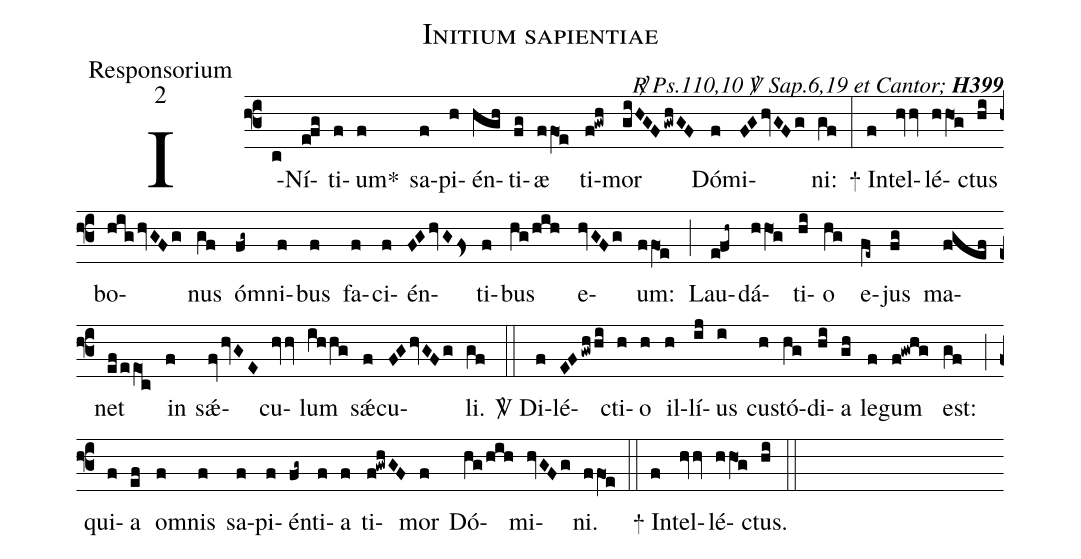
name:Initium sapientiae;
office-part:Responsorium;
mode:2;
commentary:{\itshape\mdseries \Rbar\  Ps.110,10 \Vbar\ Sap.6,19 et Cantor;\/} {\bfseries H399};
%%
(f3) I(c)Ní(e!fg)ti(f)um<sp>*</sp>(f) sa(f)pi(h)én(hgh)ti(fg)æ(ffO1e) ti(f!gwh)mor(giHGFgwhGF) Dó(f)mi(FGhvGFg)ni:(gf) (:)
<sp>+</sp> In(f)tel(hvv)lé(hhO1g)ctus(hi) bo(highvGFg)nus(gf) ó(fg~)mni(f)bus(f) fa(f)ci(f)én(FGhvGFs>)ti(f)bus(hg/hih) e(hvGFg)um:(ffO1e) (;)
Lau(e!fh~)dá(hhO1g)ti(hi)o(hg) e(fe~)jus(fg) ma(fgef)net(ef/eeO1c) in(f) sǽ(fvhvGE)cu(hvv)lum(ihhg) sǽ(f)cu(FGhvGFg)li.(gf) (::)
<sp>V/</sp> Di(f)lé(EFgwhhi)cti(h)o(h) il(h)lí(ij)us(i) cu(h)stó(hg)di(hi)a(gh) le(f)gum(f!gwhg) est:(gf) (;)
qui(f)a(ef) o(f)mnis(f) sa(f)pi(f)én(fg~)ti(f)a(f) ti(f!gwhGF)mor(f) Dó(hg/hih)mi(hvGFg)ni.(ffO1e) (::)
<sp>+</sp> In(f)tel(hvv)lé(hhO1g)ctus.(hi) (::)
